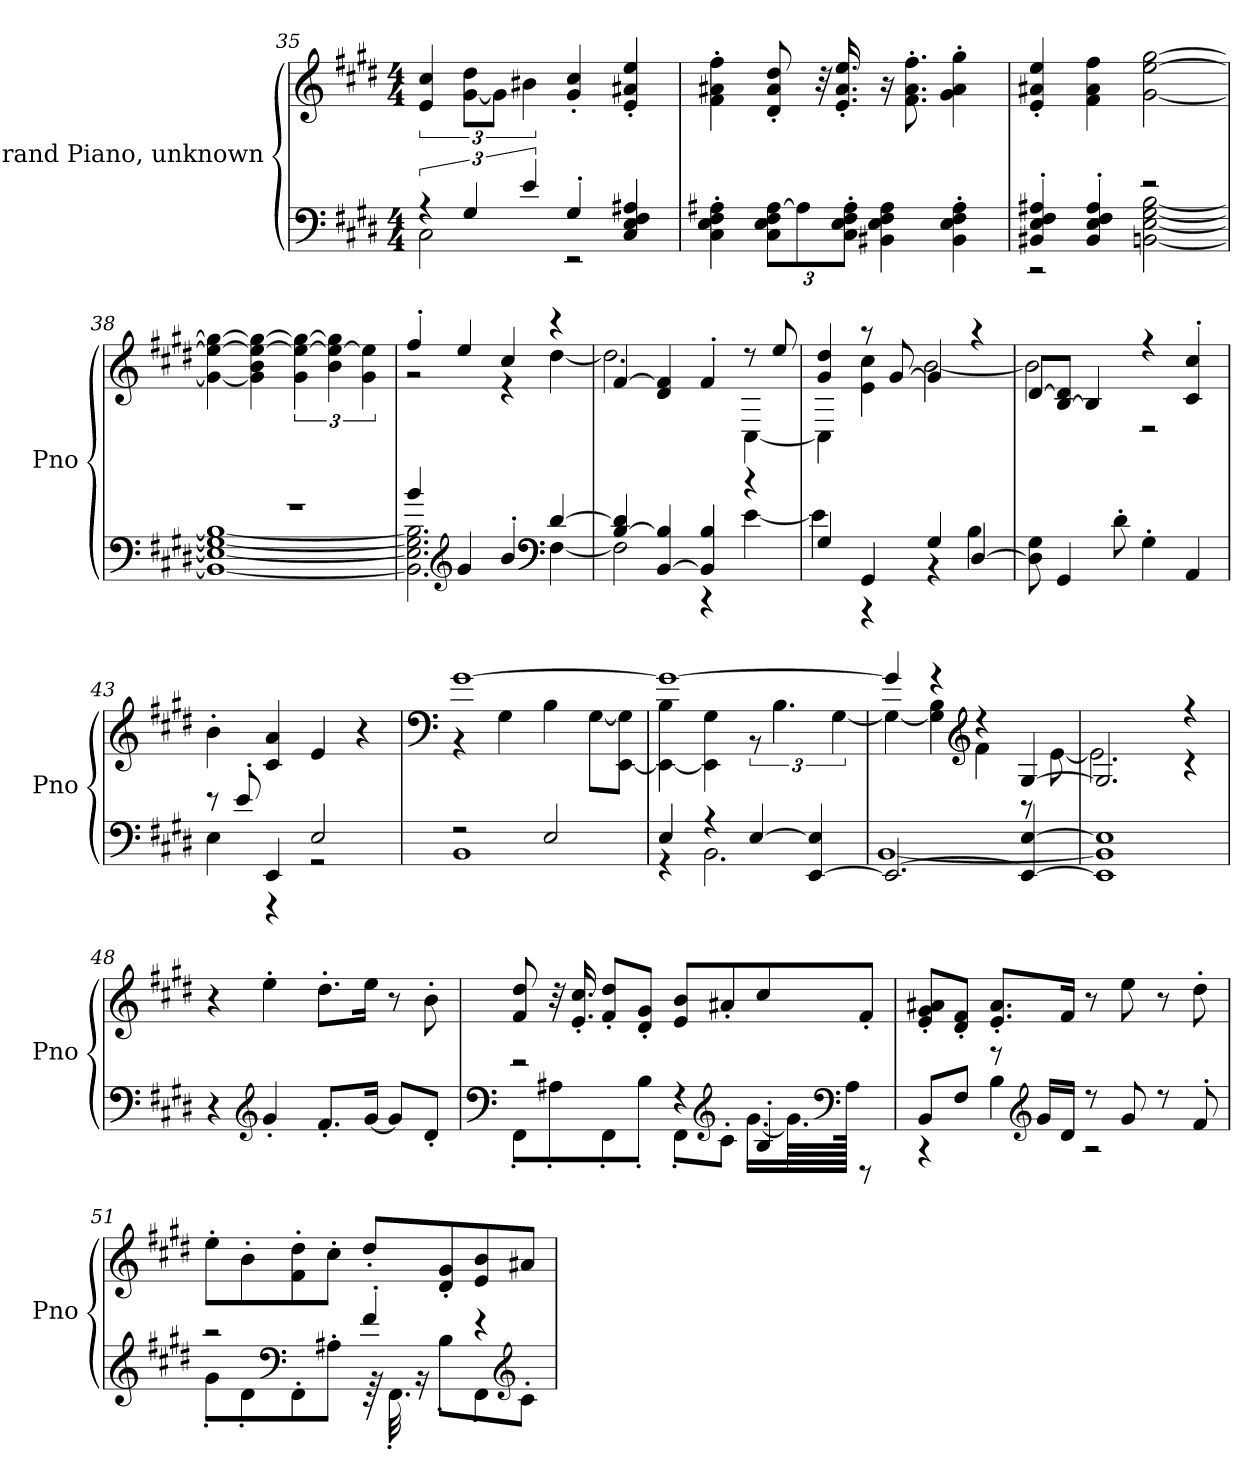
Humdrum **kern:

**kern	**kern
*part1	*part1
*staff2	*staff1
*I"Grand Piano, unknown	*
*I'Pno	*
!!LO:LB:g=z
*clefF4	*clefG2
*k[f#c#g#d#]	*k[f#c#g#d#]
*M4/4	*M4/4
=35	=35
*^	*
6r	2C#\	6e/ 6cc#/
6G#/	.	[12g#\ 12dd#\L
.	.	12g#\J]
6e/	.	6b#X\
4G#'/	2r	4g#/' 4cc#/'
4C#/ 4E/ 4F#/ 4A#X/	.	4e/' 4a#X/' 4ee/'
*v	*v	*
=36	=36
4C#\' 4E\' 4F#\' 4A#X\'	4f#\' 4a#X\' 4ff#\'
*Xbrackettup	*
12C#\ 12E\ 12F#\ [12A#\L	8d#/' 8a#/' 8dd#/'
12A#\]	.
.	32r
.	16.e/' 16.a#/' 16.ee/'
12C#\' 12E\' 12F#\' 12A#\'J	.
4BB#X\ 4E\ 4F#\ 4A#\	16r
.	8.f#\' 8.a#\' 8.ff#\'
4BB#\' 4E\' 4F#\' 4A#\'	4g#\' 4a#\' 4gg#\'
=37	=37
*^	*
4BB#X/' 4E/' 4F#/' 4A#X/'	2r	4e/' 4a#X/' 4ee/'
4BB#/' 4E/' 4F#/' 4A#/'	.	4f#\ 4a#\ 4ff#\
2r	[2BBn\ [2E\ [2G#\ [2B\	[2g#\ [2ee\ [2gg#\
=38	=38	=38
1r	1BB_ 1E_ 1G#_ 1B_	4g#\_ 4ee\_ 4gg#\_
.	.	4g#\] 4b\ 4ee\_ 4gg#\_
.	.	6g#\ 6ee\_ 6gg#\_
.	.	6b\ 6ee\_ 6gg#\]
.	.	6g#\ 6ee\]
!!LO:LB:g=z
=39	=39	=39
*	*	*^
4b/	2.BB\] 2.E\] 2.G#\] 2.B\]	4ff#'/	2r
*clefG2	*	*	*
4g#/	.	4ee/	.
4b'/	.	4cc#/	4r
*clefF4	*	*	*
[4d#/	[4F#\	4r	[4dd#\
=40	=40	=40	=40
[4B/ 4d#/]	2F#\]	[4f#/	2.dd#\]
[4BB/ 4B/]	.	4d#/ 4f#/]	.
4BB/] 4B/	4r	4f#'/	.
4r	[4e\	8r	[4C#\
.	.	8ee/	.
=41	=41	=41	=41
4G#/	4e\]	4g#/ 4dd#/	4C#\]
4GG#/	4r	8r	4e\ 4cc#\
.	.	[8g#/	.
4G#/	4r	4g#/]	[2b\
[4D#/	4B\	4r	.
*v	*v	*	*
=42	=42	=42
8D#\] 8G#\	[8d#/L	2b\]
4GG#/	[8B/ 8d#/]J	.
.	4B/]	.
8d#'\	.	.
4G#'\	4r	2r
4AA/	4c#/' 4cc#/'	.
*	*v	*v
=43	=43
*^	*
8r	4E\	4b'\
8e'/	.	.
4EE/	4r	4c#/ 4a/
2E/	2r	4e/
.	.	4r
!!LO:LB:g=z
=44	=44	=44
*	*	*clefF4
*	*	*^
2r	1BB	[1g#	4r
.	.	.	4G#\
2E/	.	.	4B\
.	.	.	[8G#\L
.	.	.	[8EE\ 8G#\]J
=45	=45	=45	=45
4E/	4r	1g#_	4EE\_ 4B\
4r	2.BB\	.	4EE\] 4G#\
[4E/	.	.	12r
.	.	.	6.B\
[4EE/ 4E/]	.	.	.
.	.	.	[6G#\
=46	=46	=46	=46
2.EE/_	[1BB	4g#/]	4G#\_
.	.	4r	4G#\] 4B\
*	*	*clefG2	*
.	.	4r	4f#\
4EE/_ [4E/	.	[4G#/	8r
.	.	.	[8e\
=47	=47	=47	=47
1EE] 1E]	1BB]	2.G#/]	2.e\]
.	.	4r	4r
*v	*v	*	*
*	*v	*v
=48	=48
4r	4r
*clefG2	*
4g#'/	4ee'\
8.f#'/L	8.dd#'\L
[16g#/Jk	16ee\Jk
8g#/L]	8r
8d#'/J	8b'\
!!LO:PB:g=z
=49	=49
*clefF4	*
*^	*
2r	8FF#'\L	8f#/ 8dd#/
.	8A#X'\	32r
.	.	16.e/' 16.cc#/'
.	8FF#'\	8f#/' 8dd#/'L
.	8B'\J	8d#/' 8g#/'J
4r	8FF#'\L	8e/ 8b/L
*clefG2	*	*
.	8c#'\J	8a#X'/
4B'/	[16.g#\LL	8cc#/
.	64.g#\LL]	.
*clefF4	*	*
.	128A#\JJJJk	.
.	8r	8f#'/J
=50	=50	=50
8BB/L	4r	8e/' 8g#/' 8a#X/'L
8F#/J	.	8d#/' 8f#/'J
8r	4B\	8.e/' 8.a#/'L
*clefG2	*	*
16g#/LL	.	.
16d#/JJ	.	16f#/Jk
8r	2r	8r
8g#/	.	8ee\
8r	.	8r
8f#'/	.	8dd#'\
!!LO:LB:g=z
=51	=51	=51
2r	8g#'\L	8ee'\L
.	8d#'\	8b'\
*clefF4	*	*
.	8FF#'\	8f#\' 8dd#\'
.	8A#X'\J	8cc#'\J
4f#'/	64r	8dd#'/L
.	32.FF#'\	.
.	16r	.
.	8B'\L	8d#/' 8g#/'
4r	8FF#'\	8e/ 8b/
*clefG2	*	*
.	8c#'\J	8a#X/J
*v	*v	*
=	=
*-	*-
